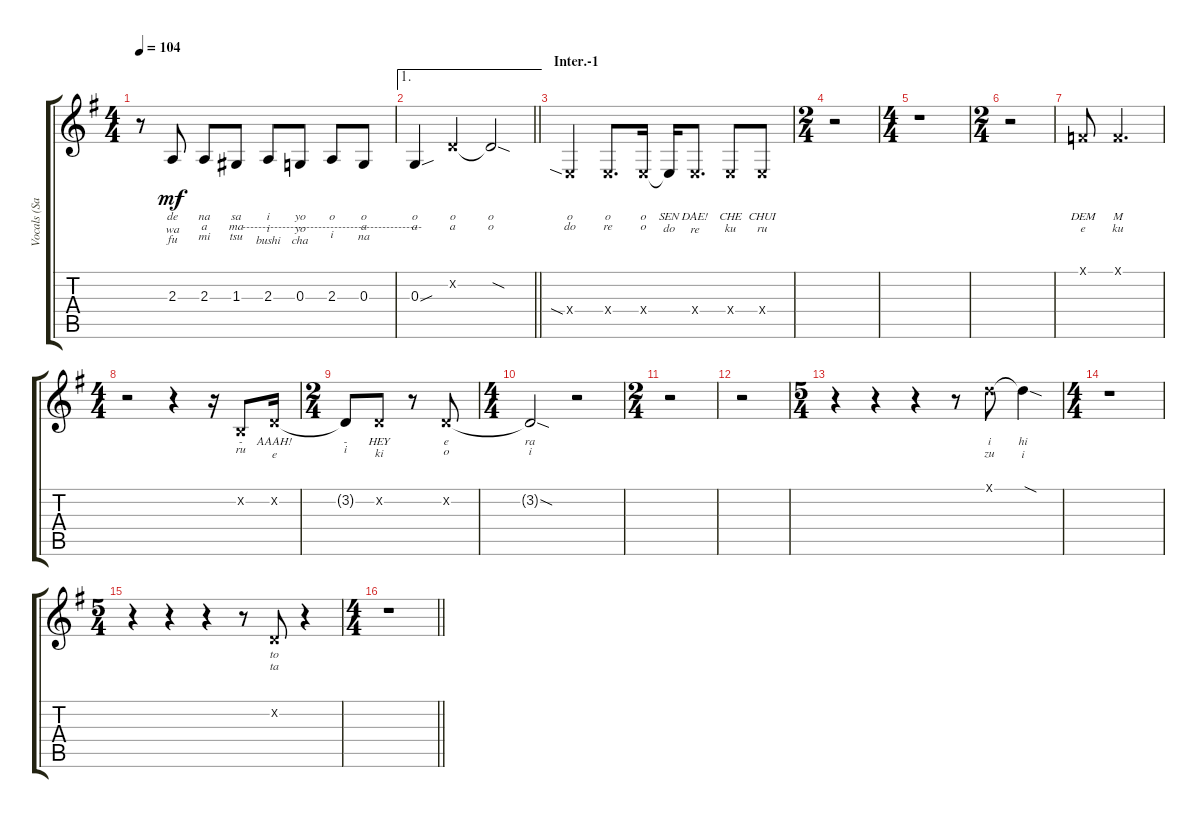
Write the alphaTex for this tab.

\track ("Vocals (Sawako)" "Vocals (Sa") {instrument tenorsax}
\staff {score tabs}
\tuning (E4 B3 G3 D3 A2 E2) {hide}
\ts (4 4)
\tempo 104
\clef g2
\ks eminor
r.8{dy mf} 2.3.8{lyrics (0 "de") lyrics (1 "wa") lyrics (2 "fu") lyrics (3 "") lyrics (4 "")} 2.3.8{lyrics (0 "na") lyrics (1 "a") lyrics (2 "mi") lyrics (3 "") lyrics (4 "")} 1.3.8{lyrics (0 "sa") lyrics (1 "ma") lyrics (2 "tsu") lyrics (3 "") lyrics (4 "")} 2.3.8{lyrics (0 "i") lyrics (1 "i") lyrics (2 "bushi") lyrics (3 "") lyrics (4 "")} 0.3.8{lyrics (0 "yo") lyrics (1 "yo") lyrics (2 "cha") lyrics (3 "") lyrics (4 "")} 2.3.8{lyrics (0 "o") lyrics (1 "---------------------------------------------") lyrics (2 "i") lyrics (3 "") lyrics (4 "")} 0.3.8{lyrics (0 "o") lyrics (1 "a") lyrics (2 "na") lyrics (3 "") lyrics (4 "")} |
\ae 1
\barLineRight lightlight
0.3{sou}.4{lyrics (0 "o") lyrics (1 "a") lyrics (2 "") lyrics (3 "") lyrics (4 "")} 3.2{x}.4{lyrics (0 "o") lyrics (1 "a") lyrics (2 "") lyrics (3 "") lyrics (4 "")} 3.2{sod t}.2{lyrics (0 "o") lyrics (1 "o") lyrics (2 "") lyrics (3 "") lyrics (4 "")} |
\section ("" "Inter.-1")
2.4{sia x}.4{lyrics (0 "o") lyrics (1 "do") lyrics (2 "") lyrics (3 "") lyrics (4 "")} 2.4{x}.8{d lyrics (0 "o") lyrics (1 "re") lyrics (2 "") lyrics (3 "") lyrics (4 "")} 2.4{x}.16{lyrics (0 "o") lyrics (1 "o") lyrics (2 "") lyrics (3 "") lyrics (4 "")} 2.4{t}.16{lyrics (0 "SEN") lyrics (1 "do") lyrics (2 "") lyrics (3 "") lyrics (4 "")} 2.4{x}.8{d lyrics (0 "DAE!") lyrics (1 "re") lyrics (2 "") lyrics (3 "") lyrics (4 "")} 2.4{x}.8{lyrics (0 "CHE") lyrics (1 "ku") lyrics (2 "") lyrics (3 "") lyrics (4 "")} 2.4{x}.8{lyrics (0 "CHUI") lyrics (1 "ru") lyrics (2 "") lyrics (3 "") lyrics (4 "")} |
\ts (2 4)
r.2 |
\ts (4 4)
r.1 |
\ts (2 4)
r.2 |
1.1{x}.8{lyrics (0 "DEM") lyrics (1 "e") lyrics (2 "") lyrics (3 "") lyrics (4 "")} 1.1{x}.4{d lyrics (0 "M") lyrics (1 "ku") lyrics (2 "") lyrics (3 "") lyrics (4 "")} |
\ts (4 4)
r.2 r.4 r.16 0.2{x}.8{lyrics (0 "-") lyrics (1 "ru") lyrics (2 "") lyrics (3 "") lyrics (4 "")} 3.2{x}.16{lyrics (0 "AAAH!") lyrics (1 "e") lyrics (2 "") lyrics (3 "") lyrics (4 "")} |
\ts (2 4)
3.2{t}.8{lyrics (0 "-") lyrics (1 "i") lyrics (2 "") lyrics (3 "") lyrics (4 "")} 3.2{x}.8{lyrics (0 "HEY") lyrics (1 "ki") lyrics (2 "") lyrics (3 "") lyrics (4 "")} r.8 3.2{x}.8{lyrics (0 "e") lyrics (1 "o") lyrics (2 "") lyrics (3 "") lyrics (4 "")} |
\ts (4 4)
3.2{sod t}.2{lyrics (0 "ra") lyrics (1 "i") lyrics (2 "") lyrics (3 "") lyrics (4 "")} r.2 |
\ts (2 4)
r.2 |
r.2 |
\ts (5 4)
r.4 r.4 r.4 r.8 10.1{x}.8{lyrics (0 "i") lyrics (1 "zu") lyrics (2 "") lyrics (3 "") lyrics (4 "")} 10.1{sod t}.4{lyrics (0 "hi") lyrics (1 "i") lyrics (2 "") lyrics (3 "") lyrics (4 "")} |
\ts (4 4)
r.1 |
\ts (5 4)
r.4 r.4 r.4 r.8 3.2{x}.8{lyrics (0 "to") lyrics (1 "ta") lyrics (2 "") lyrics (3 "") lyrics (4 "")} r.4 |
\ts (4 4)
\barLineRight lightlight
r.1
